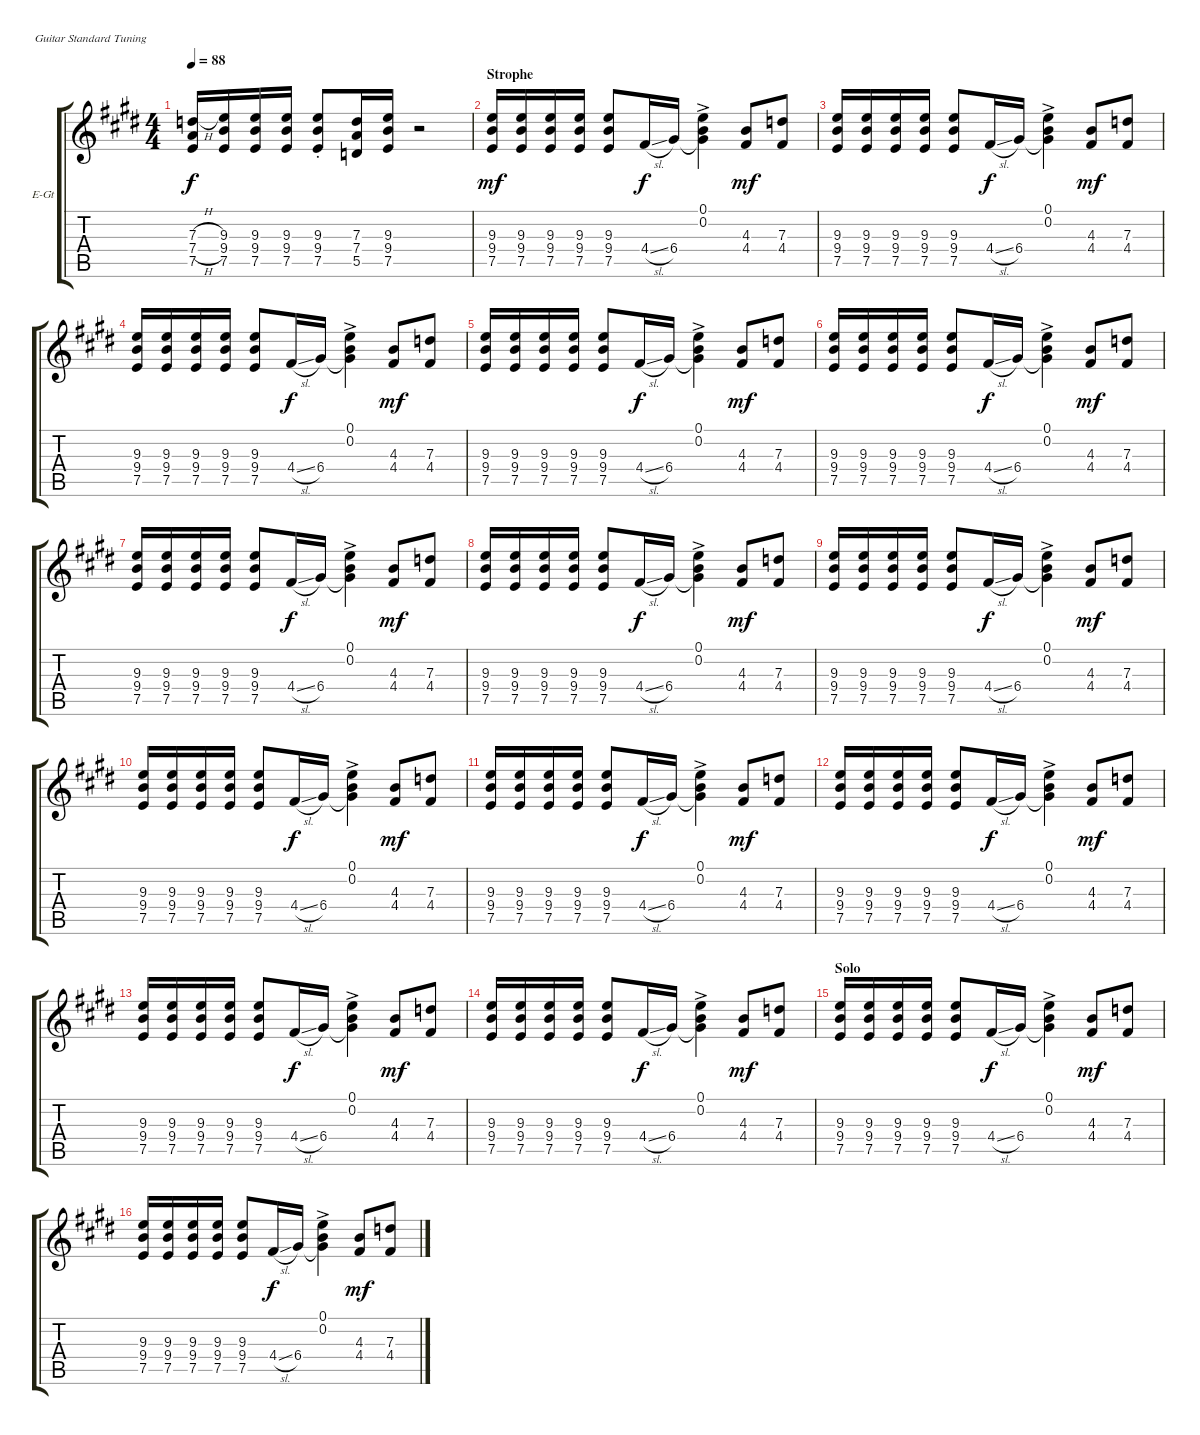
\defaultSystemsLayout 4
\bracketExtendMode groupsimilarinstruments
\firstSystemTrackNameOrientation horizontal
\otherSystemsTrackNameOrientation horizontal
\track ("Electric Guitar" "E-Gt") {instrument distortionguitar}
\staff {score tabs}
\tuning (E4 B3 G3 D3 A2 E2)
\ts (4 4)
\tempo 88
\clef g2
\ks e
(7.5 7.4{h} 7.3{h}).16{dy f} (7.5 9.4 9.3).16 (9.3 9.4 7.5).16 (7.5 9.4 9.3).16 (7.5{st} 9.4{st} 9.3{st}).8 (5.5 7.4 7.3).16 (7.5 9.4 9.3).16 r.2 |
\section ("" "Strophe")
(7.5 9.4 9.3).16{dy mf} (9.3 9.4 7.5).16 (7.5 9.4 9.3).16 (7.5 9.4 9.3).16 (7.5 9.4 9.3).8 4.4{sl}.16{dy f} 6.4.16 (0.2{ac} 0.1{ac} 6.4{t}).4 (4.4 4.3).8{dy mf} (4.4 7.3).8 |
(7.5 9.4 9.3).16 (9.3 9.4 7.5).16 (7.5 9.4 9.3).16 (7.5 9.4 9.3).16 (7.5 9.4 9.3).8 4.4{sl}.16{dy f} 6.4.16 (0.2{ac} 0.1{ac} 6.4{t}).4 (4.4 4.3).8{dy mf} (4.4 7.3).8 |
(7.5 9.4 9.3).16 (9.3 9.4 7.5).16 (7.5 9.4 9.3).16 (7.5 9.4 9.3).16 (7.5 9.4 9.3).8 4.4{sl}.16{dy f} 6.4.16 (0.2{ac} 0.1{ac} 6.4{t}).4 (4.4 4.3).8{dy mf} (4.4 7.3).8 |
(7.5 9.4 9.3).16 (9.3 9.4 7.5).16 (7.5 9.4 9.3).16 (7.5 9.4 9.3).16 (7.5 9.4 9.3).8 4.4{sl}.16{dy f} 6.4.16 (0.2{ac} 0.1{ac} 6.4{t}).4 (4.4 4.3).8{dy mf} (4.4 7.3).8 |
(7.5 9.4 9.3).16 (9.3 9.4 7.5).16 (7.5 9.4 9.3).16 (7.5 9.4 9.3).16 (7.5 9.4 9.3).8 4.4{sl}.16{dy f} 6.4.16 (0.2{ac} 0.1{ac} 6.4{t}).4 (4.4 4.3).8{dy mf} (4.4 7.3).8 |
(7.5 9.4 9.3).16 (9.3 9.4 7.5).16 (7.5 9.4 9.3).16 (7.5 9.4 9.3).16 (7.5 9.4 9.3).8 4.4{sl}.16{dy f} 6.4.16 (0.2{ac} 0.1{ac} 6.4{t}).4 (4.4 4.3).8{dy mf} (4.4 7.3).8 |
(7.5 9.4 9.3).16 (9.3 9.4 7.5).16 (7.5 9.4 9.3).16 (7.5 9.4 9.3).16 (7.5 9.4 9.3).8 4.4{sl}.16{dy f} 6.4.16 (0.2{ac} 0.1{ac} 6.4{t}).4 (4.4 4.3).8{dy mf} (4.4 7.3).8 |
(7.5 9.4 9.3).16 (9.3 9.4 7.5).16 (7.5 9.4 9.3).16 (7.5 9.4 9.3).16 (7.5 9.4 9.3).8 4.4{sl}.16{dy f} 6.4.16 (0.2{ac} 0.1{ac} 6.4{t}).4 (4.4 4.3).8{dy mf} (4.4 7.3).8 |
(7.5 9.4 9.3).16 (9.3 9.4 7.5).16 (7.5 9.4 9.3).16 (7.5 9.4 9.3).16 (7.5 9.4 9.3).8 4.4{sl}.16{dy f} 6.4.16 (0.2{ac} 0.1{ac} 6.4{t}).4 (4.4 4.3).8{dy mf} (4.4 7.3).8 |
(7.5 9.4 9.3).16 (9.3 9.4 7.5).16 (7.5 9.4 9.3).16 (7.5 9.4 9.3).16 (7.5 9.4 9.3).8 4.4{sl}.16{dy f} 6.4.16 (0.2{ac} 0.1{ac} 6.4{t}).4 (4.4 4.3).8{dy mf} (4.4 7.3).8 |
(7.5 9.4 9.3).16 (9.3 9.4 7.5).16 (7.5 9.4 9.3).16 (7.5 9.4 9.3).16 (7.5 9.4 9.3).8 4.4{sl}.16{dy f} 6.4.16 (0.2{ac} 0.1{ac} 6.4{t}).4 (4.4 4.3).8{dy mf} (4.4 7.3).8 |
(7.5 9.4 9.3).16 (9.3 9.4 7.5).16 (7.5 9.4 9.3).16 (7.5 9.4 9.3).16 (7.5 9.4 9.3).8 4.4{sl}.16{dy f} 6.4.16 (0.2{ac} 0.1{ac} 6.4{t}).4 (4.4 4.3).8{dy mf} (4.4 7.3).8 |
(7.5 9.4 9.3).16 (9.3 9.4 7.5).16 (7.5 9.4 9.3).16 (7.5 9.4 9.3).16 (7.5 9.4 9.3).8 4.4{sl}.16{dy f} 6.4.16 (0.2{ac} 0.1{ac} 6.4{t}).4 (4.4 4.3).8{dy mf} (4.4 7.3).8 |
\section ("" "Solo")
(7.5 9.4 9.3).16 (9.3 9.4 7.5).16 (7.5 9.4 9.3).16 (7.5 9.4 9.3).16 (7.5 9.4 9.3).8 4.4{sl}.16{dy f} 6.4.16 (0.2{ac} 0.1{ac} 6.4{t}).4 (4.4 4.3).8{dy mf} (4.4 7.3).8 |
(7.5 9.4 9.3).16 (9.3 9.4 7.5).16 (7.5 9.4 9.3).16 (7.5 9.4 9.3).16 (7.5 9.4 9.3).8 4.4{sl}.16{dy f} 6.4.16 (0.2{ac} 0.1{ac} 6.4{t}).4 (4.4 4.3).8{dy mf} (4.4 7.3).8
